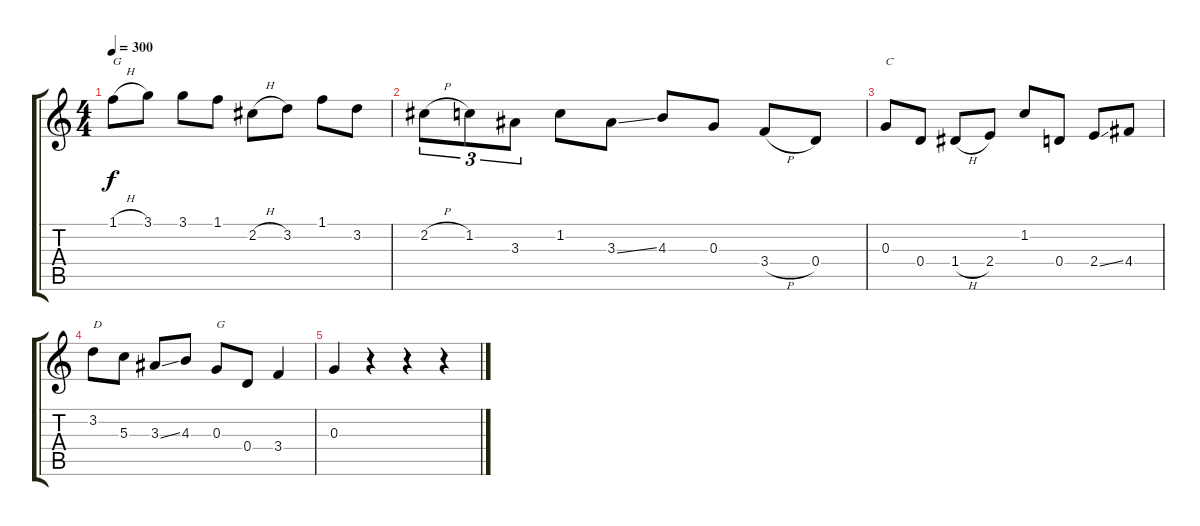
\track "" {instrument acousticguitarnylon}
\staff {score tabs}
\tuning (E4 B3 G3 D3 A2 E2) {hide}
\ts (4 4)
\tempo 300
\clef g2
\ks c
1.1{h}.8{txt "G" dy f} 3.1.8 3.1.8 1.1.8 2.2{h}.8 3.2.8 1.1.8 3.2.8 |
2.2{h}.8{tu (3 2)} 1.2.8{tu (3 2)} 3.3.8{tu (3 2)} 1.2.8 3.3{ss}.8 4.3.8 0.3.8 3.4{h}.8 0.4.8 |
0.3.8{txt "C"} 0.4.8 1.4{h}.8 2.4.8 1.2.8 0.4.8 2.4{ss}.8 4.4.8 |
3.2.8{txt "D"} 5.3.8 3.3{ss}.8 4.3.8 0.3.8{txt "G"} 0.4.8 3.4.4 |
0.3.4 r.4 r.4 r.4
